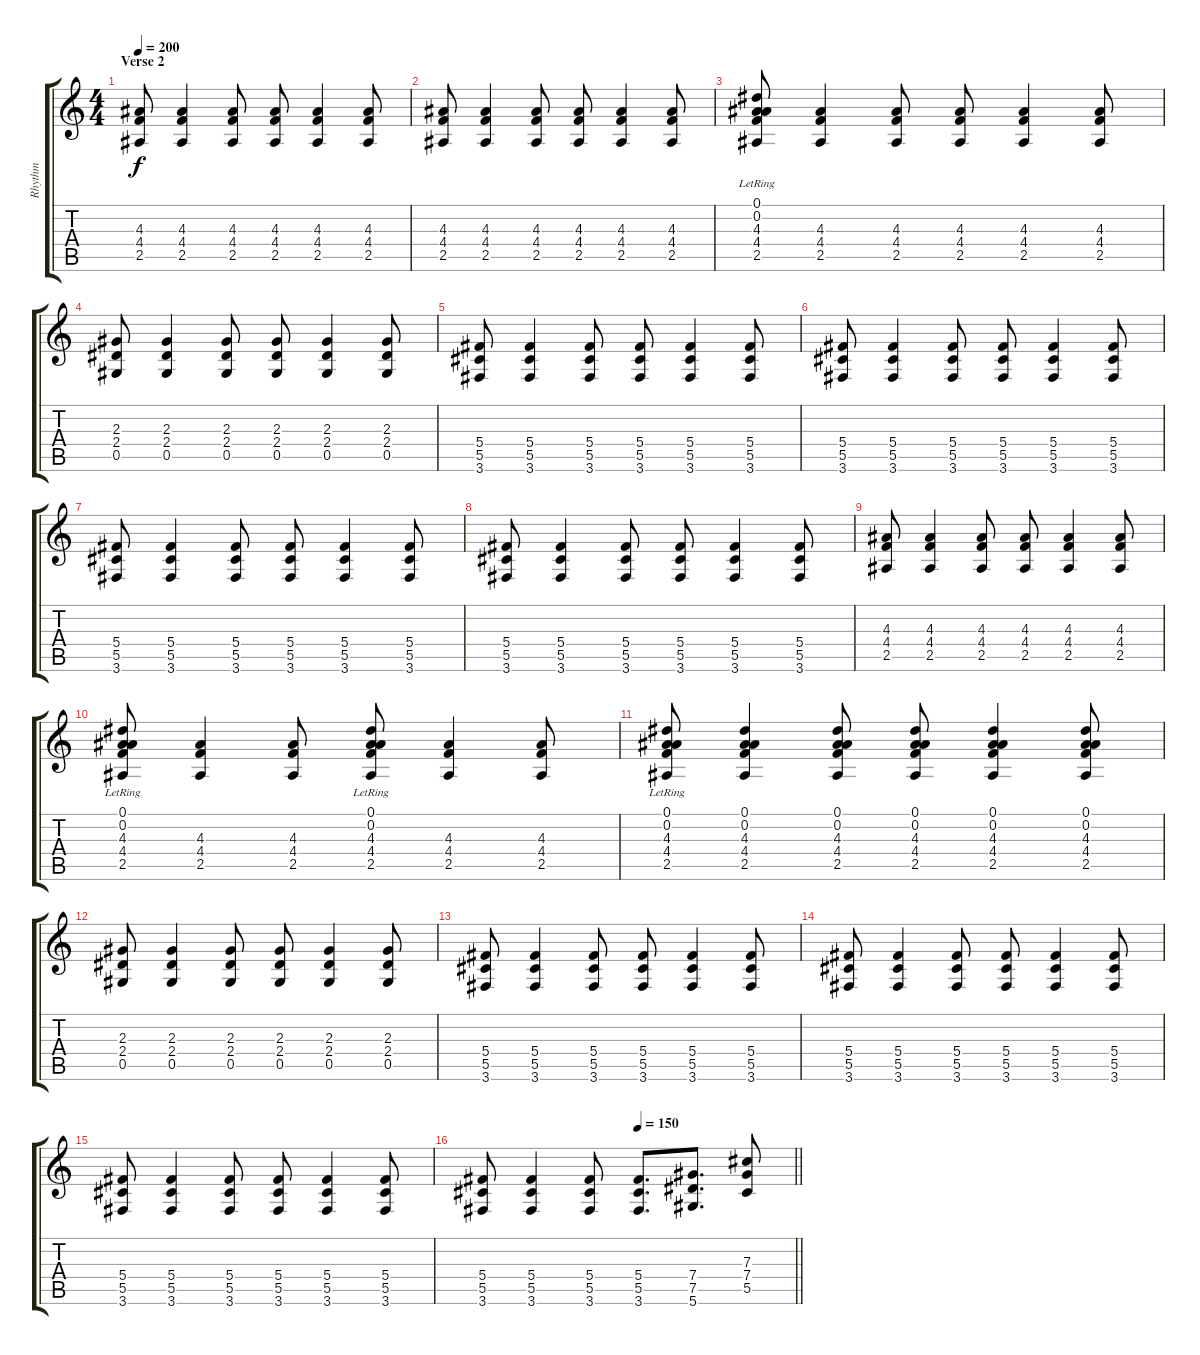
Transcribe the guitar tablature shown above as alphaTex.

\track ("Rhythm" "Rhythm") {instrument overdrivenguitar}
\staff {score tabs}
\tuning (Eb4 Bb3 Gb3 Db3 Ab2 Eb2) {hide}
\ts (4 4)
\section ("" "Verse 2")
\tempo 200
\clef g2
\ks c
(4.3 4.4 2.5).8{dy f} (4.3 4.4 2.5).4 (4.3 4.4 2.5).8 (4.3 4.4 2.5).8 (4.3 4.4 2.5).4 (4.3 4.4 2.5).8 |
(4.3 4.4 2.5).8 (4.3 4.4 2.5).4 (4.3 4.4 2.5).8 (4.3 4.4 2.5).8 (4.3 4.4 2.5).4 (4.3 4.4 2.5).8 |
(0.1{lr} 0.2{lr} 4.3 4.4 2.5).8 (4.3 4.4 2.5).4 (4.3 4.4 2.5).8 (4.3 4.4 2.5).8 (4.3 4.4 2.5).4 (4.3 4.4 2.5).8 |
(2.3 2.4 0.5).8 (2.3 2.4 0.5).4 (2.3 2.4 0.5).8 (2.3 2.4 0.5).8 (2.3 2.4 0.5).4 (2.3 2.4 0.5).8 |
(5.4 5.5 3.6).8 (5.4 5.5 3.6).4 (5.4 5.5 3.6).8 (5.4 5.5 3.6).8 (5.4 5.5 3.6).4 (5.4 5.5 3.6).8 |
(5.4 5.5 3.6).8 (5.4 5.5 3.6).4 (5.4 5.5 3.6).8 (5.4 5.5 3.6).8 (5.4 5.5 3.6).4 (5.4 5.5 3.6).8 |
(5.4 5.5 3.6).8 (5.4 5.5 3.6).4 (5.4 5.5 3.6).8 (5.4 5.5 3.6).8 (5.4 5.5 3.6).4 (5.4 5.5 3.6).8 |
(5.4 5.5 3.6).8 (5.4 5.5 3.6).4 (5.4 5.5 3.6).8 (5.4 5.5 3.6).8 (5.4 5.5 3.6).4 (5.4 5.5 3.6).8 |
(4.3 4.4 2.5).8 (4.3 4.4 2.5).4 (4.3 4.4 2.5).8 (4.3 4.4 2.5).8 (4.3 4.4 2.5).4 (4.3 4.4 2.5).8 |
(0.1{lr} 0.2{lr} 4.3 4.4 2.5).8 (4.3 4.4 2.5).4 (4.3 4.4 2.5).8 (0.1{lr} 0.2{lr} 4.3 4.4 2.5).8 (4.3 4.4 2.5).4 (4.3 4.4 2.5).8 |
(0.1{lr} 0.2{lr} 4.3 4.4 2.5).8 (0.1 0.2 4.3 4.4 2.5).4 (0.1 0.2 4.3 4.4 2.5).8 (0.1 0.2 4.3 4.4 2.5).8 (0.1 0.2 4.3 4.4 2.5).4 (0.1 0.2 4.3 4.4 2.5).8 |
(2.3 2.4 0.5).8 (2.3 2.4 0.5).4 (2.3 2.4 0.5).8 (2.3 2.4 0.5).8 (2.3 2.4 0.5).4 (2.3 2.4 0.5).8 |
(5.4 5.5 3.6).8 (5.4 5.5 3.6).4 (5.4 5.5 3.6).8 (5.4 5.5 3.6).8 (5.4 5.5 3.6).4 (5.4 5.5 3.6).8 |
(5.4 5.5 3.6).8 (5.4 5.5 3.6).4 (5.4 5.5 3.6).8 (5.4 5.5 3.6).8 (5.4 5.5 3.6).4 (5.4 5.5 3.6).8 |
(5.4 5.5 3.6).8 (5.4 5.5 3.6).4 (5.4 5.5 3.6).8 (5.4 5.5 3.6).8 (5.4 5.5 3.6).4 (5.4 5.5 3.6).8 |
\tempo (150 0.5)
\barLineRight lightlight
(5.4 5.5 3.6).8 (5.4 5.5 3.6).4 (5.4 5.5 3.6).8 (5.4 5.5 3.6).8{d} (7.4 7.5 5.6).8{d} (7.3 7.4 5.5).8
